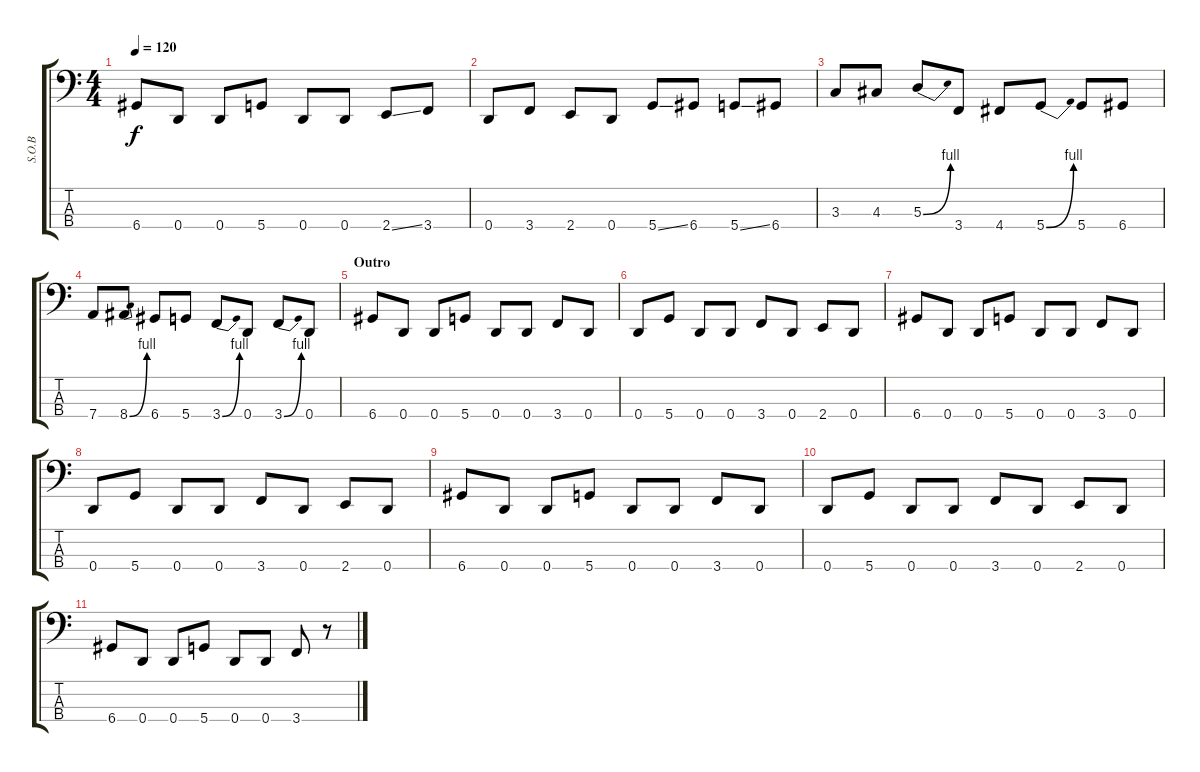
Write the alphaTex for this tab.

\track ("S.O.B" "S.O.B") {instrument electricbasspick}
\staff {score tabs}
\tuning (G2 D2 A1 D1) {hide}
\ts (4 4)
\tempo 120
\clef f4
\ks c
6.4.8{dy f} 0.4.8 0.4.8 5.4.8 0.4.8 0.4.8 2.4{ss}.8 3.4.8 |
0.4.8 3.4.8 2.4.8 0.4.8 5.4{ss}.8 6.4.8 5.4{ss}.8 6.4.8 |
3.3.8 4.3.8 5.3{be (bend 0 0 60 4)}.8 3.4.8 4.4.8 5.4{be (bend 0 0 60 4)}.8 5.4.8 6.4.8 |
7.4.8 8.4{be (bend 0 0 60 4)}.8 6.4.8 5.4.8 3.4{be (bend 0 0 60 4)}.8 0.4.8 3.4{be (bend 0 0 60 4)}.8 0.4.8 |
\section ("" "Outro")
6.4.8 0.4.8 0.4.8 5.4.8 0.4.8 0.4.8 3.4.8 0.4.8 |
0.4.8 5.4.8 0.4.8 0.4.8 3.4.8 0.4.8 2.4.8 0.4.8 |
6.4.8 0.4.8 0.4.8 5.4.8 0.4.8 0.4.8 3.4.8 0.4.8 |
0.4.8 5.4.8 0.4.8 0.4.8 3.4.8 0.4.8 2.4.8 0.4.8 |
6.4.8 0.4.8 0.4.8 5.4.8 0.4.8 0.4.8 3.4.8 0.4.8 |
0.4.8 5.4.8 0.4.8 0.4.8 3.4.8 0.4.8 2.4.8 0.4.8 |
6.4.8 0.4.8 0.4.8 5.4.8 0.4.8 0.4.8 3.4.8 r.8
